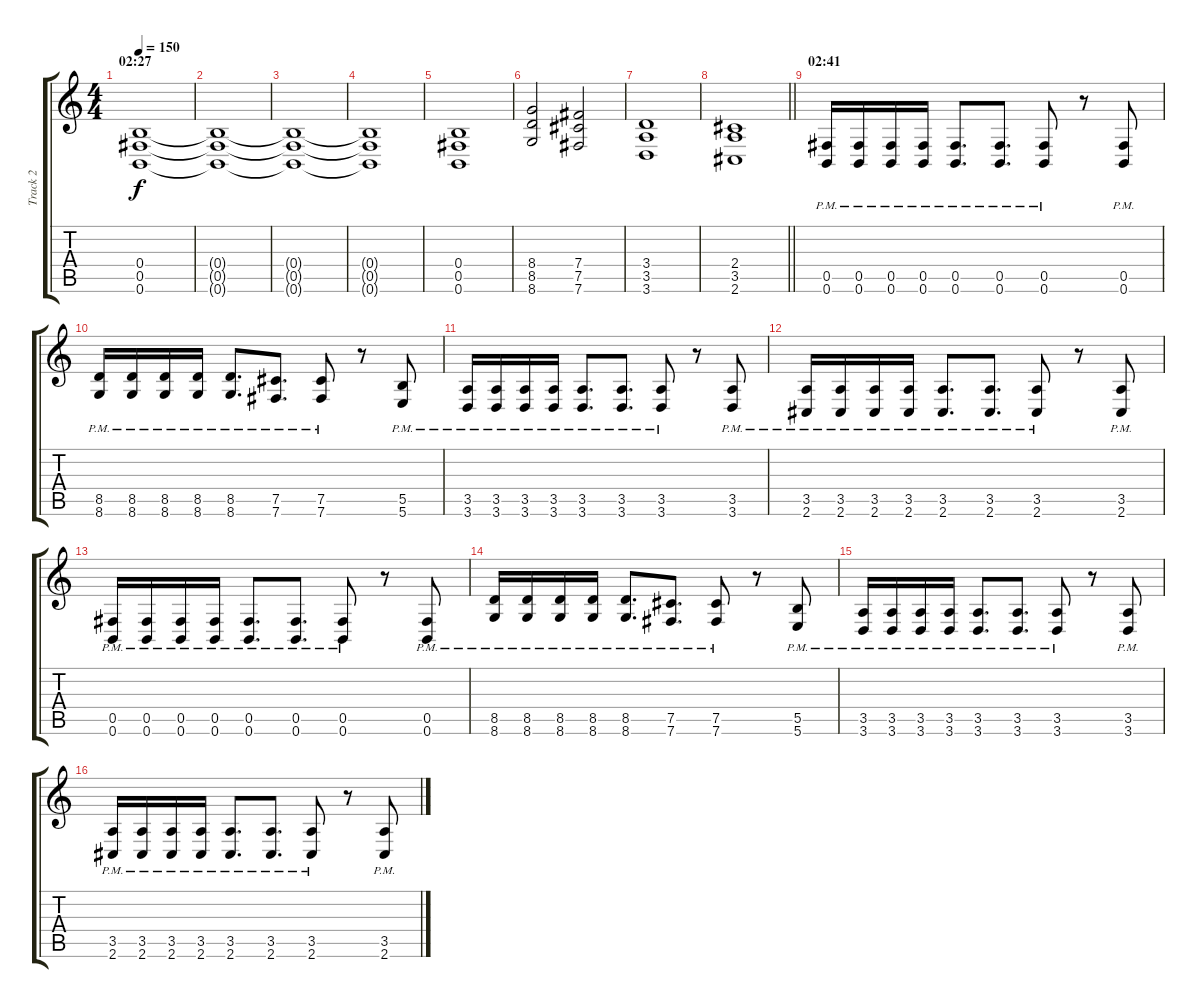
\track ("Track 2" "Track 2") {instrument overdrivenguitar}
\staff {score tabs}
\tuning (Db4 Ab3 E3 B2 Gb2 B1) {hide}
\ts (4 4)
\section ("" "02:27")
\tempo 150
\clef g2
\ks c
(0.4 0.5 0.6).1{dy f} |
(0.4{t} 0.5{t} 0.6{t}).1 |
(0.4{t} 0.5{t} 0.6{t}).1 |
(0.4{t} 0.5{t} 0.6{t}).1 |
(0.4 0.5 0.6).1 |
(8.4 8.5 8.6).2 (7.4 7.5 7.6).2 |
(3.4 3.5 3.6).1 |
\barLineRight lightlight
(2.4 3.5 2.6).1 |
\section ("" "02:41")
(0.5{pm} 0.6{pm}).16 (0.5{pm} 0.6{pm}).16 (0.5{pm} 0.6{pm}).16 (0.5{pm} 0.6{pm}).16 (0.5{pm} 0.6{pm}).8{d} (0.5{pm} 0.6{pm}).8{d} (0.5{pm} 0.6{pm}).8 r.8 (0.5{pm} 0.6{pm}).8 |
(8.5{pm} 8.6{pm}).16 (8.5{pm} 8.6{pm}).16 (8.5{pm} 8.6{pm}).16 (8.5{pm} 8.6{pm}).16 (8.5{pm} 8.6{pm}).8{d} (7.5{pm} 7.6{pm}).8{d} (7.5{pm} 7.6{pm}).8 r.8 (5.5{pm} 5.6{pm}).8 |
(3.5{pm} 3.6{pm}).16 (3.5{pm} 3.6{pm}).16 (3.5{pm} 3.6{pm}).16 (3.5{pm} 3.6{pm}).16 (3.5{pm} 3.6{pm}).8{d} (3.5{pm} 3.6{pm}).8{d} (3.5{pm} 3.6{pm}).8 r.8 (3.5{pm} 3.6{pm}).8 |
(3.5{pm} 2.6{pm}).16 (3.5{pm} 2.6{pm}).16 (3.5{pm} 2.6{pm}).16 (3.5{pm} 2.6{pm}).16 (3.5{pm} 2.6{pm}).8{d} (3.5{pm} 2.6{pm}).8{d} (3.5{pm} 2.6{pm}).8 r.8 (3.5{pm} 2.6{pm}).8 |
(0.5{pm} 0.6{pm}).16 (0.5{pm} 0.6{pm}).16 (0.5{pm} 0.6{pm}).16 (0.5{pm} 0.6{pm}).16 (0.5{pm} 0.6{pm}).8{d} (0.5{pm} 0.6{pm}).8{d} (0.5{pm} 0.6{pm}).8 r.8 (0.5{pm} 0.6{pm}).8 |
(8.5{pm} 8.6{pm}).16 (8.5{pm} 8.6{pm}).16 (8.5{pm} 8.6{pm}).16 (8.5{pm} 8.6{pm}).16 (8.5{pm} 8.6{pm}).8{d} (7.5{pm} 7.6{pm}).8{d} (7.5{pm} 7.6{pm}).8 r.8 (5.5{pm} 5.6{pm}).8 |
(3.5{pm} 3.6{pm}).16 (3.5{pm} 3.6{pm}).16 (3.5{pm} 3.6{pm}).16 (3.5{pm} 3.6{pm}).16 (3.5{pm} 3.6{pm}).8{d} (3.5{pm} 3.6{pm}).8{d} (3.5{pm} 3.6{pm}).8 r.8 (3.5{pm} 3.6{pm}).8 |
(3.5{pm} 2.6{pm}).16 (3.5{pm} 2.6{pm}).16 (3.5{pm} 2.6{pm}).16 (3.5{pm} 2.6{pm}).16 (3.5{pm} 2.6{pm}).8{d} (3.5{pm} 2.6{pm}).8{d} (3.5{pm} 2.6{pm}).8 r.8 (3.5{pm} 2.6{pm}).8
